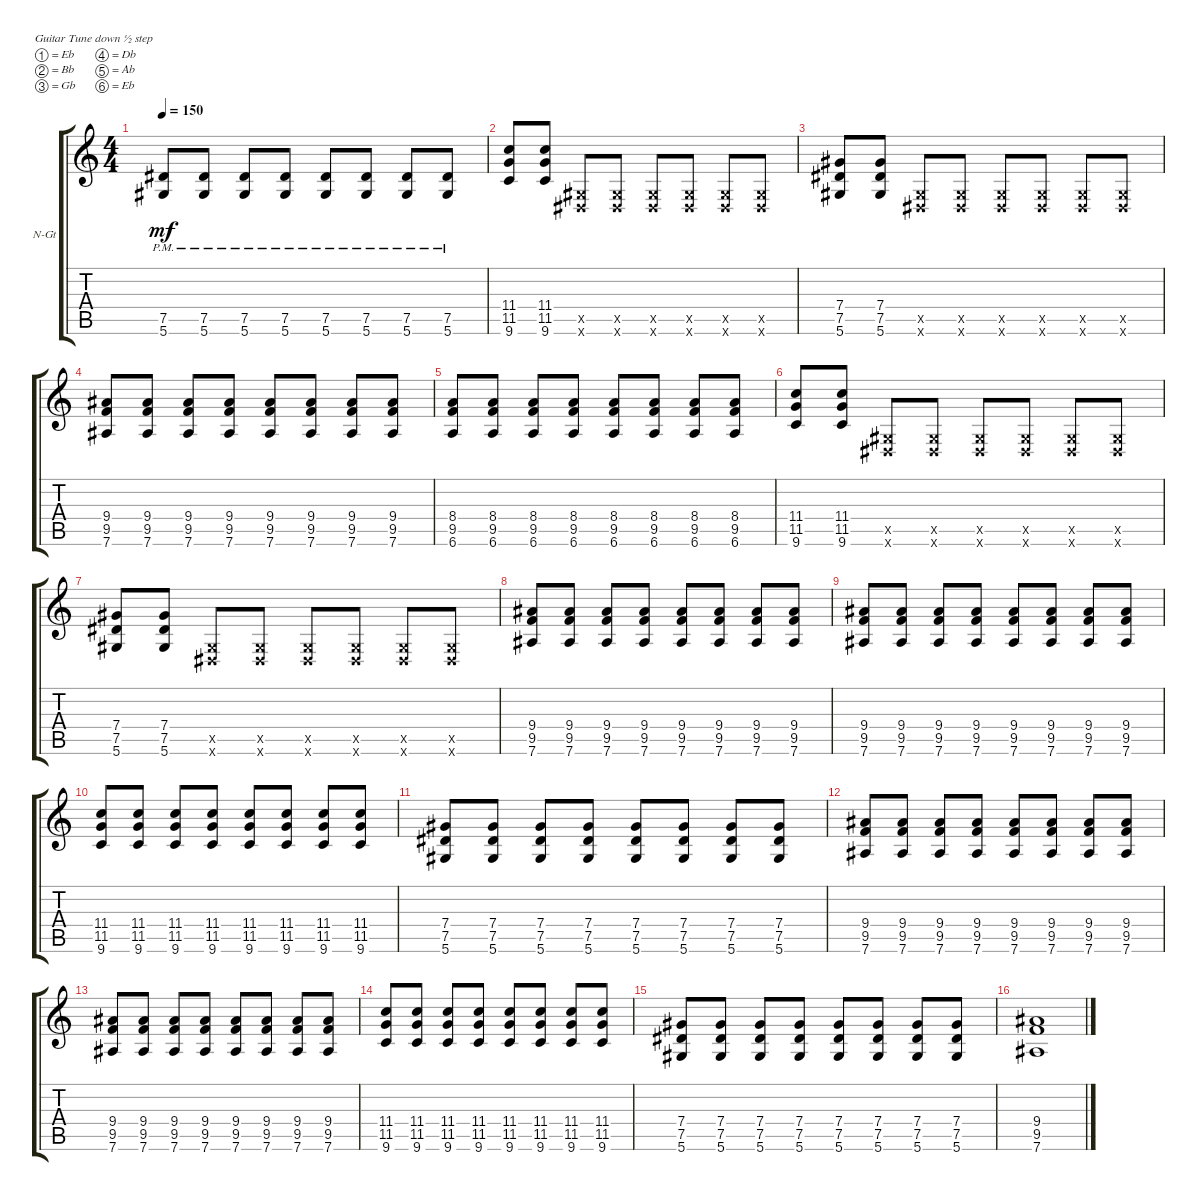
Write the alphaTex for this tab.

\defaultSystemsLayout 4
\bracketExtendMode groupsimilarinstruments
\firstSystemTrackNameOrientation horizontal
\otherSystemsTrackNameOrientation horizontal
\track ("Nylon Guitar" "N-Gt") {instrument acousticguitarnylon}
\staff {score tabs}
\tuning (Eb4 Bb3 Gb3 Db3 Ab2 Eb2)
\ts (4 4)
\tempo 150
\clef g2
\ks c
(5.6{pm} 7.5{pm}).8{dy mf} (5.6{pm} 7.5{pm}).8 (5.6{pm} 7.5{pm}).8 (5.6{pm} 7.5{pm}).8 (5.6{pm} 7.5{pm}).8 (5.6{pm} 7.5{pm}).8 (5.6{pm} 7.5{pm}).8 (5.6{pm} 7.5{pm}).8 |
(9.6 11.5 11.4).8 (9.6 11.4 11.5).8 (0.6{x} 0.5{x}).8 (0.6{x} 0.5{x}).8 (0.6{x} 0.5{x}).8 (0.6{x} 0.5{x}).8 (0.6{x} 0.5{x}).8 (0.6{x} 0.5{x}).8 |
(5.6 7.5 7.4).8 (7.4 7.5 5.6).8 (0.6{x} 0.5{x}).8 (0.6{x} 0.5{x}).8 (0.6{x} 0.5{x}).8 (0.6{x} 0.5{x}).8 (0.6{x} 0.5{x}).8 (0.6{x} 0.5{x}).8 |
(7.6 9.5 9.4).8 (7.6 9.5 9.4).8 (7.6 9.5 9.4).8 (7.6 9.5 9.4).8 (7.6 9.5 9.4).8 (7.6 9.5 9.4).8 (7.6 9.5 9.4).8 (7.6 9.5 9.4).8 |
(6.6 9.5 8.4).8 (6.6 9.5 8.4).8 (6.6 9.5 8.4).8 (6.6 9.5 8.4).8 (6.6 9.5 8.4).8 (6.6 9.5 8.4).8 (6.6 9.5 8.4).8 (6.6 9.5 8.4).8 |
(9.6 11.5 11.4).8 (9.6 11.4 11.5).8 (0.6{x} 0.5{x}).8 (0.6{x} 0.5{x}).8 (0.6{x} 0.5{x}).8 (0.6{x} 0.5{x}).8 (0.6{x} 0.5{x}).8 (0.6{x} 0.5{x}).8 |
(5.6 7.5 7.4).8 (7.4 7.5 5.6).8 (0.6{x} 0.5{x}).8 (0.6{x} 0.5{x}).8 (0.6{x} 0.5{x}).8 (0.6{x} 0.5{x}).8 (0.6{x} 0.5{x}).8 (0.6{x} 0.5{x}).8 |
(7.6 9.5 9.4).8 (7.6 9.5 9.4).8 (7.6 9.5 9.4).8 (7.6 9.5 9.4).8 (7.6 9.5 9.4).8 (7.6 9.5 9.4).8 (7.6 9.5 9.4).8 (7.6 9.5 9.4).8 |
(7.6 9.5 9.4).8 (7.6 9.5 9.4).8 (7.6 9.5 9.4).8 (7.6 9.5 9.4).8 (7.6 9.5 9.4).8 (7.6 9.5 9.4).8 (7.6 9.5 9.4).8 (7.6 9.5 9.4).8 |
(9.6 11.5 11.4).8 (9.6 11.4 11.5).8 (9.6 11.5 11.4).8 (9.6 11.5 11.4).8 (9.6 11.5 11.4).8 (9.6 11.5 11.4).8 (9.6 11.5 11.4).8 (9.6 11.5 11.4).8 |
(5.6 7.5 7.4).8 (7.4 7.5 5.6).8 (5.6 7.5 7.4).8 (5.6 7.5 7.4).8 (5.6 7.5 7.4).8 (5.6 7.5 7.4).8 (5.6 7.5 7.4).8 (5.6 7.5 7.4).8 |
(7.6 9.5 9.4).8 (7.6 9.5 9.4).8 (7.6 9.5 9.4).8 (7.6 9.5 9.4).8 (7.6 9.5 9.4).8 (7.6 9.5 9.4).8 (7.6 9.5 9.4).8 (7.6 9.5 9.4).8 |
(7.6 9.5 9.4).8 (7.6 9.5 9.4).8 (7.6 9.5 9.4).8 (7.6 9.5 9.4).8 (7.6 9.5 9.4).8 (7.6 9.5 9.4).8 (7.6 9.5 9.4).8 (7.6 9.5 9.4).8 |
(9.6 11.5 11.4).8 (9.6 11.4 11.5).8 (9.6 11.5 11.4).8 (9.6 11.5 11.4).8 (9.6 11.5 11.4).8 (9.6 11.5 11.4).8 (9.6 11.5 11.4).8 (9.6 11.5 11.4).8 |
(5.6 7.5 7.4).8 (7.4 7.5 5.6).8 (5.6 7.5 7.4).8 (5.6 7.5 7.4).8 (5.6 7.5 7.4).8 (5.6 7.5 7.4).8 (5.6 7.5 7.4).8 (5.6 7.5 7.4).8 |
(7.6 9.5 9.4).1
